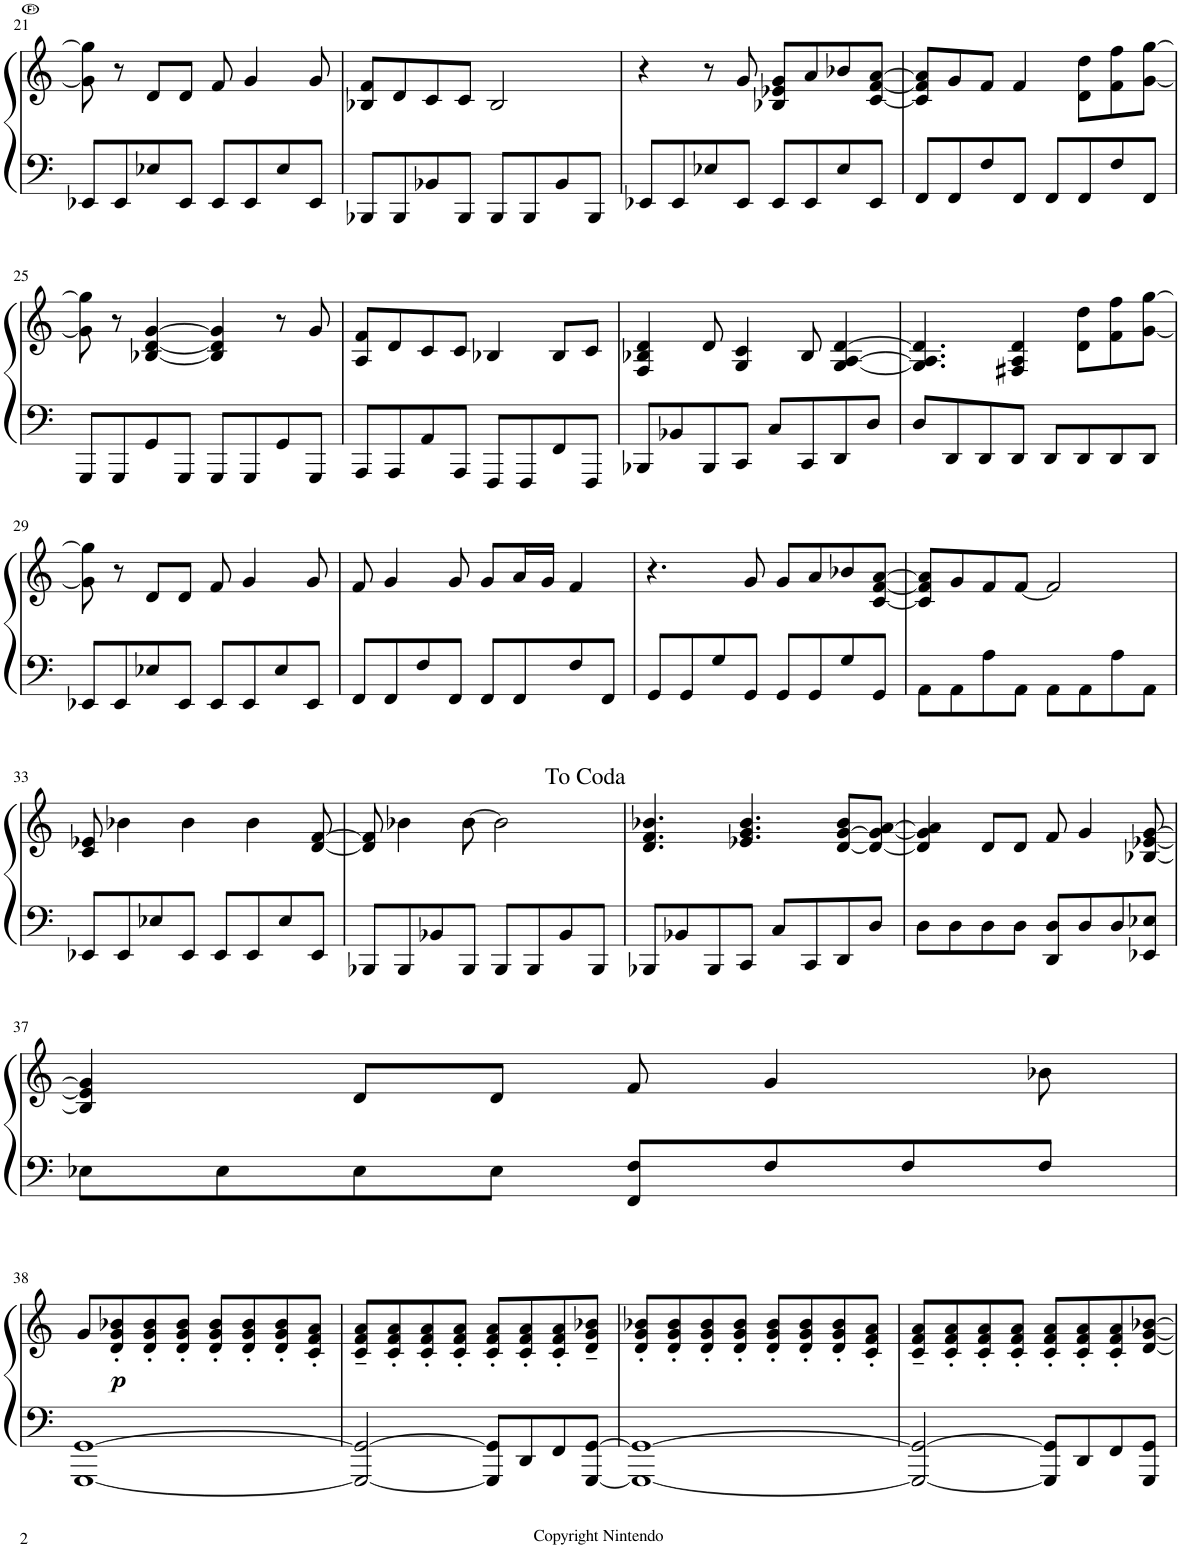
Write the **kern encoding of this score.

**kern	**kern	**dynam
*part1	*part1	*part1
*staff2	*staff1	*staff1/2
*I"Piano	*	*
*I'Pno	*	*
!!LO:PB:g=z
*clefF4	*clefG2	*
*k[]	*k[]	*
*M4/4	*M4/4	*
=21	=21	=21
8EE-X/L	8g\] 8gg\]	.
8EE-/	8r	.
8E-X/	8d/L	.
8EE-/J	8d/J	.
8EE-/L	8f/	.
8EE-/	4g/	.
8E-/	.	.
8EE-/J	8g/	.
=22	=22	=22
8BBB-X/L	8B-X/ 8f/L	.
8BBB-/	8d/	.
8BB-X/	8c/	.
8BBB-/J	8c/J	.
8BBB-/L	2B-/	.
8BBB-/	.	.
8BB-/	.	.
8BBB-/J	.	.
=23	=23	=23
8EE-X/L	4r	.
8EE-/	.	.
8E-X/	8r	.
8EE-/J	8g/	.
8EE-/L	8B-X/ 8e-X/ 8g/L	.
8EE-/	8a/	.
8E-/	8b-X/	.
8EE-/J	[8c/ [8f/ [8a/J	.
=24	=24	=24
8FF/L	8c/] 8f/] 8a/]L	.
8FF/	8g/	.
8F/	8f/J	.
8FF/J	4f/	.
8FF/L	.	.
8FF/	8d\ 8dd\L	.
8F/	8f\ 8ff\	.
8FF/J	[8g\ [8gg\J	.
!!LO:LB:g=z
=25	=25	=25
8GGG/L	8g\] 8gg\]	.
8GGG/	8r	.
8GG/	[4B-X/ [4d/ [4g/	.
8GGG/J	.	.
8GGG/L	4B-/] 4d/] 4g/]	.
8GGG/	.	.
8GG/	8r	.
8GGG/J	8g/	.
=26	=26	=26
8AAA/L	8A/ 8f/L	.
8AAA/	8d/	.
8AA/	8c/	.
8AAA/J	8c/J	.
8FFF/L	4B-X/	.
8FFF/	.	.
8FF/	8B-/L	.
8FFF/J	8c/J	.
=27	=27	=27
8BBB-X/L	4F/ 4B-X/ 4d/	.
8BB-X/	.	.
8BBB-/	8d/	.
8CC/J	4G/ 4c/	.
8C/L	.	.
8CC/	8B-/	.
8DD/	[4G/ [4A/ [4d/	.
8D/J	.	.
=28	=28	=28
8D/L	4.G/] 4.A/] 4.d/]	.
8DD/	.	.
8DD/	.	.
8DD/J	4F#X/ 4A/ 4d/	.
8DD/L	.	.
8DD/	8d\ 8dd\L	.
8DD/	8f\ 8ff\	.
8DD/J	[8g\ [8gg\J	.
!!LO:LB:g=z
=29	=29	=29
8EE-X/L	8g\] 8gg\]	.
8EE-/	8r	.
8E-X/	8d/L	.
8EE-/J	8d/J	.
8EE-/L	8f/	.
8EE-/	4g/	.
8E-/	.	.
8EE-/J	8g/	.
=30	=30	=30
8FF/L	8f/	.
8FF/	4g/	.
8F/	.	.
8FF/J	8g/	.
8FF/L	8g/L	.
8FF/	16a/L	.
.	16g/JJ	.
8F/	4f/	.
8FF/J	.	.
=31	=31	=31
8GG/L	4.r	.
8GG/	.	.
8G/	.	.
8GG/J	8g/	.
8GG/L	8g/L	.
8GG/	8a/	.
8G/	8b-X/	.
8GG/J	[8c/ [8f/ [8a/J	.
=32	=32	=32
8AA\L	8c/] 8f/] 8a/]L	.
8AA\	8g/	.
8A\	8f/	.
8AA\J	[8f/J	.
8AA\L	2f/]	.
8AA\	.	.
8A\	.	.
8AA\J	.	.
!!LO:LB:g=z
=33	=33	=33
8EE-X/L	8c/ 8e-X/	.
8EE-/	4b-X\	.
8E-X/	.	.
8EE-/J	4b-\	.
8EE-/L	.	.
8EE-/	4b-\	.
8E-/	.	.
8EE-/J	[8d/ [8f/	.
=34	=34	=34
8BBB-X/L	8d/] 8f/]	.
8BBB-/	4b-X\	.
8BB-X/	.	.
8BBB-/J	[8b-\	.
8BBB-/L	2b-\]	.
8BBB-/	.	.
8BB-/	.	.
8BBB-/J	.	.
=35	=35	=35
8BBB-X/L	4.d/ 4.f/ 4.b-X/	.
8BB-X/	.	.
8BBB-/	.	.
8CC/J	4.e-X/ 4.g/ 4.b-/	.
8C/L	.	.
8CC/	.	.
8DD/	[8d/ [8g/ 8b-/L	.
8D/J	8d/_ 8g/_ [8a/J	.
=36	=36	=36
8D\L	4d/] 4g/] 4a/]	.
8D\	.	.
8D\	8d/L	.
8D\J	8d/J	.
8DD/ 8D/L	8f/	.
8D/	4g/	.
8D/	.	.
8EE-X/ 8E-X/J	[8B-X/ [8e-X/ [8g/	.
!!LO:LB:g=z
=37	=37	=37
8E-X\L	4B-/] 4e-/] 4g/]	.
8E-\	.	.
8E-\	8d/L	.
8E-\J	8d/J	.
8FF/ 8F/L	8f/	.
8F/	4g/	.
8F/	.	.
8F/J	8b-X\	.
!!LO:LB:g=z
=38	=38	=38
[1GGG [1GG	8g/L	.
!	!	!LO:DY:b
.	8d/' 8g/' 8b-X/'	p
.	8d/' 8g/' 8b-/'	.
.	8d/' 8g/' 8b-/'J	.
.	8d/' 8g/' 8b-/'L	.
.	8d/' 8g/' 8b-/'	.
.	8d/' 8g/' 8b-/'	.
.	8c/' 8f/' 8a/'J	.
=39	=39	=39
2GGG/_ 2GG/_	8c/~ 8f/~ 8a/~L	.
.	8c/' 8f/' 8a/'	.
.	8c/' 8f/' 8a/'	.
.	8c/' 8f/' 8a/'J	.
8GGG/] 8GG/]L	8c/' 8f/' 8a/'L	.
8DD/	8c/' 8f/' 8a/'	.
8FF/	8c/' 8f/' 8a/'	.
[8GGG/ [8GG/J	8d/~ 8g/~ 8b-X/~J	.
=40	=40	=40
1GGG_ 1GG_	8d/' 8g/' 8b-X/'L	.
.	8d/' 8g/' 8b-/'	.
.	8d/' 8g/' 8b-/'	.
.	8d/' 8g/' 8b-/'J	.
.	8d/' 8g/' 8b-/'L	.
.	8d/' 8g/' 8b-/'	.
.	8d/' 8g/' 8b-/'	.
.	8c/' 8f/' 8a/'J	.
=41	=41	=41
2GGG/_ 2GG/_	8c/~ 8f/~ 8a/~L	.
.	8c/' 8f/' 8a/'	.
.	8c/' 8f/' 8a/'	.
.	8c/' 8f/' 8a/'J	.
8GGG/] 8GG/]L	8c/' 8f/' 8a/'L	.
8DD/	8c/' 8f/' 8a/'	.
8FF/	8c/' 8f/' 8a/'	.
8GGG/ 8GG/J	[8d/ [8g/ [8b-X/J	.
=	=	=
*-	*-	*-
